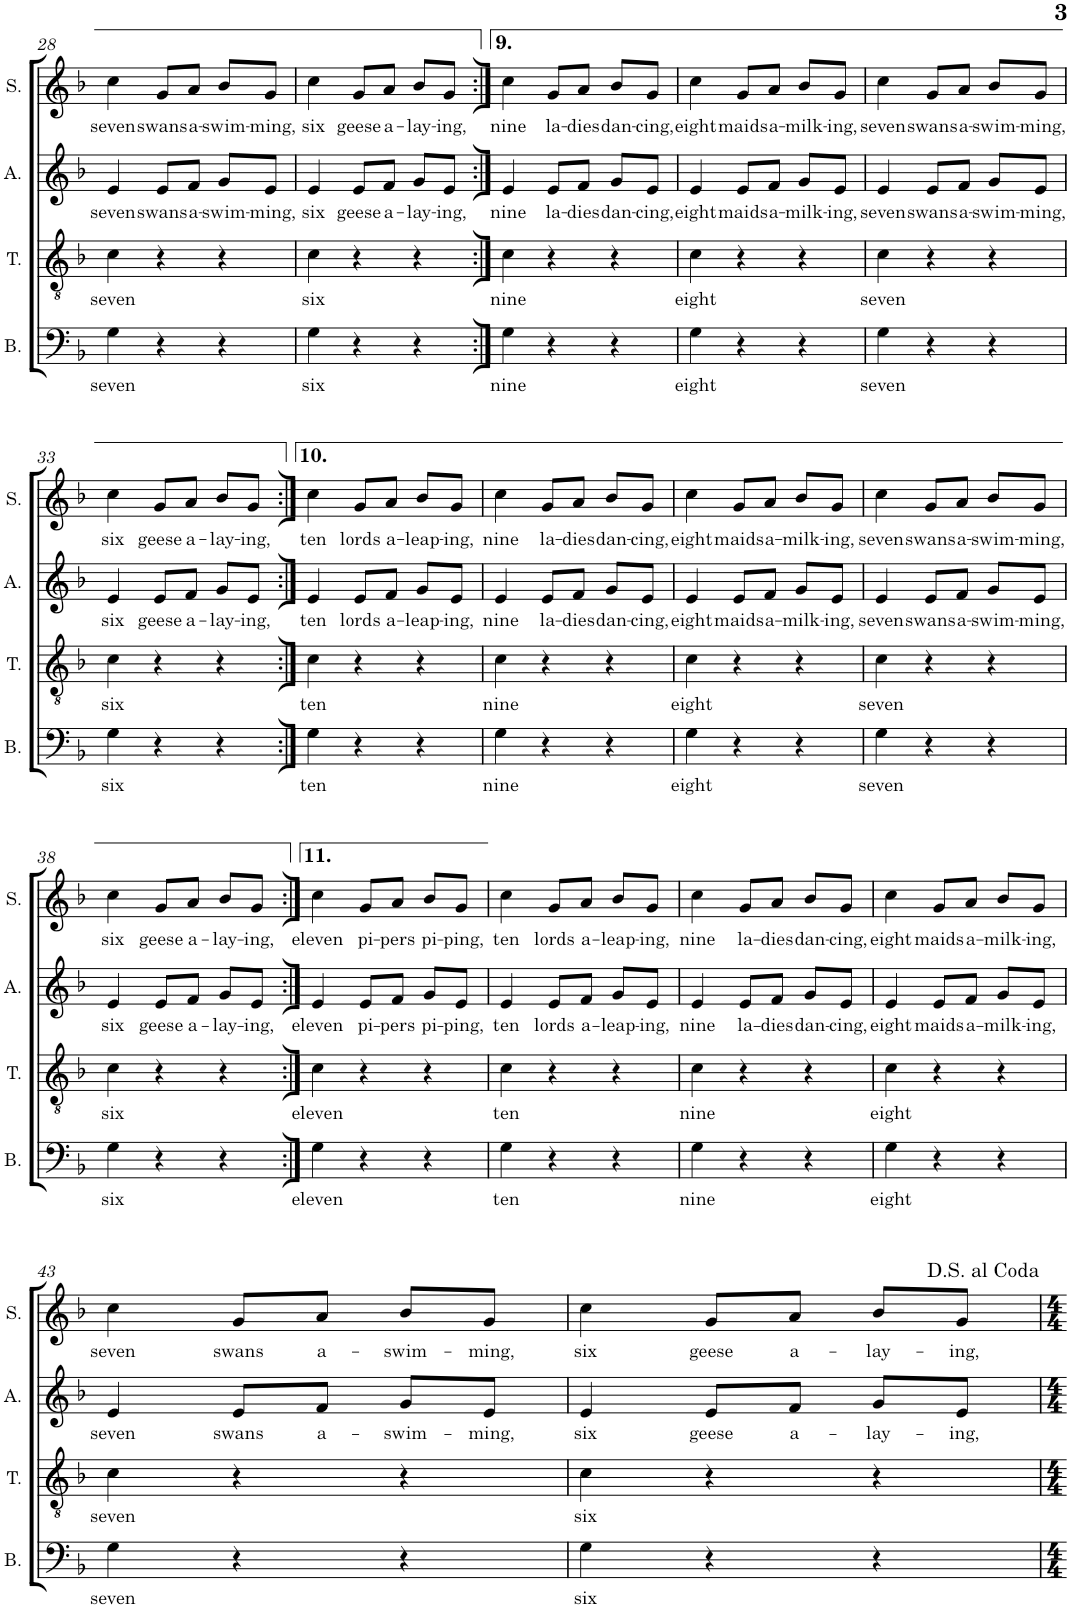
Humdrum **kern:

**kern	**text	**kern	**text	**kern	**text	**kern	**text
*part4	*part4	*part3	*part3	*part2	*part2	*part1	*part1
*staff4	*staff4	*staff3	*staff3	*staff2	*staff2	*staff1	*staff1
*I"B	*	*I"T.	*	*I"A.	*	*I"S.	*
*I'B.	*	*I'T.	*	*I'A.	*	*I'S.	*
!!LO:PB:g=z
*clefF4	*	*clefGv2	*	*clefG2	*	*clefG2	*
*k[b-]	*	*k[b-]	*	*k[b-]	*	*k[b-]	*
*M3/4	*	*M3/4	*	*M3/4	*	*M3/4	*
=28	=28	=28	=28	=28	=28	=28	=28
!	!LO:LY:b	!	!LO:LY:b	!	!LO:LY:b	!	!LO:LY:b
4G\	seven	4c\	seven	4e/	seven	4cc\	seven
!	!	!	!	!	!LO:LY:b	!	!LO:LY:b
4r	.	4r	.	8e/L	swans	8g/L	swans
!	!	!	!	!	!LO:LY:b	!	!LO:LY:b
.	.	.	.	8f/J	a-	8a/J	a-
!	!	!	!	!	!LO:LY:b	!	!LO:LY:b
4r	.	4r	.	8g/L	-swim-	8b-/L	-swim-
!	!	!	!	!	!LO:LY:b	!	!LO:LY:b
.	.	.	.	8e/J	-ming,	8g/J	-ming,
=29	=29	=29	=29	=29	=29	=29	=29
!	!LO:LY:b	!	!LO:LY:b	!	!LO:LY:b	!	!LO:LY:b
4G\	six	4c\	six	4e/	six	4cc\	six
!	!	!	!	!	!LO:LY:b	!	!LO:LY:b
4r	.	4r	.	8e/L	geese	8g/L	geese
!	!	!	!	!	!LO:LY:b	!	!LO:LY:b
.	.	.	.	8f/J	a-	8a/J	a-
!	!	!	!	!	!LO:LY:b	!	!LO:LY:b
4r	.	4r	.	8g/L	-lay-	8b-/L	-lay-
!	!	!	!	!	!LO:LY:b	!	!LO:LY:b
.	.	.	.	8e/J	-ing,	8g/J	-ing,
=30:|!	=30:|!	=30:|!	=30:|!	=30:|!	=30:|!	=30:|!	=30:|!
!	!LO:LY:b	!	!LO:LY:b	!	!LO:LY:b	!	!LO:LY:b
4G\	nine	4c\	nine	4e/	nine	4cc\	nine
!	!	!	!	!	!LO:LY:b	!	!LO:LY:b
4r	.	4r	.	8e/L	la-	8g/L	la-
!	!	!	!	!	!LO:LY:b	!	!LO:LY:b
.	.	.	.	8f/J	-dies	8a/J	-dies
!	!	!	!	!	!LO:LY:b	!	!LO:LY:b
4r	.	4r	.	8g/L	dan-	8b-/L	dan-
!	!	!	!	!	!LO:LY:b	!	!LO:LY:b
.	.	.	.	8e/J	-cing,	8g/J	-cing,
=31	=31	=31	=31	=31	=31	=31	=31
!	!LO:LY:b	!	!LO:LY:b	!	!LO:LY:b	!	!LO:LY:b
4G\	eight	4c\	eight	4e/	eight	4cc\	eight
!	!	!	!	!	!LO:LY:b	!	!LO:LY:b
4r	.	4r	.	8e/L	maids	8g/L	maids
!	!	!	!	!	!LO:LY:b	!	!LO:LY:b
.	.	.	.	8f/J	a-	8a/J	a-
!	!	!	!	!	!LO:LY:b	!	!LO:LY:b
4r	.	4r	.	8g/L	-milk-	8b-/L	-milk-
!	!	!	!	!	!LO:LY:b	!	!LO:LY:b
.	.	.	.	8e/J	-ing,	8g/J	-ing,
=32	=32	=32	=32	=32	=32	=32	=32
!	!LO:LY:b	!	!LO:LY:b	!	!LO:LY:b	!	!LO:LY:b
4G\	seven	4c\	seven	4e/	seven	4cc\	seven
!	!	!	!	!	!LO:LY:b	!	!LO:LY:b
4r	.	4r	.	8e/L	swans	8g/L	swans
!	!	!	!	!	!LO:LY:b	!	!LO:LY:b
.	.	.	.	8f/J	a-	8a/J	a-
!	!	!	!	!	!LO:LY:b	!	!LO:LY:b
4r	.	4r	.	8g/L	-swim-	8b-/L	-swim-
!	!	!	!	!	!LO:LY:b	!	!LO:LY:b
.	.	.	.	8e/J	-ming,	8g/J	-ming,
!!LO:LB:g=z
=33	=33	=33	=33	=33	=33	=33	=33
!	!LO:LY:b	!	!LO:LY:b	!	!LO:LY:b	!	!LO:LY:b
4G\	six	4c\	six	4e/	six	4cc\	six
!	!	!	!	!	!LO:LY:b	!	!LO:LY:b
4r	.	4r	.	8e/L	geese	8g/L	geese
!	!	!	!	!	!LO:LY:b	!	!LO:LY:b
.	.	.	.	8f/J	a-	8a/J	a-
!	!	!	!	!	!LO:LY:b	!	!LO:LY:b
4r	.	4r	.	8g/L	-lay-	8b-/L	-lay-
!	!	!	!	!	!LO:LY:b	!	!LO:LY:b
.	.	.	.	8e/J	-ing,	8g/J	-ing,
=34:|!	=34:|!	=34:|!	=34:|!	=34:|!	=34:|!	=34:|!	=34:|!
!	!LO:LY:b	!	!LO:LY:b	!	!LO:LY:b	!	!LO:LY:b
4G\	ten	4c\	ten	4e/	ten	4cc\	ten
!	!	!	!	!	!LO:LY:b	!	!LO:LY:b
4r	.	4r	.	8e/L	lords	8g/L	lords
!	!	!	!	!	!LO:LY:b	!	!LO:LY:b
.	.	.	.	8f/J	a-	8a/J	a-
!	!	!	!	!	!LO:LY:b	!	!LO:LY:b
4r	.	4r	.	8g/L	-leap-	8b-/L	-leap-
!	!	!	!	!	!LO:LY:b	!	!LO:LY:b
.	.	.	.	8e/J	-ing,	8g/J	-ing,
=35	=35	=35	=35	=35	=35	=35	=35
!	!LO:LY:b	!	!LO:LY:b	!	!LO:LY:b	!	!LO:LY:b
4G\	nine	4c\	nine	4e/	nine	4cc\	nine
!	!	!	!	!	!LO:LY:b	!	!LO:LY:b
4r	.	4r	.	8e/L	la-	8g/L	la-
!	!	!	!	!	!LO:LY:b	!	!LO:LY:b
.	.	.	.	8f/J	-dies	8a/J	-dies
!	!	!	!	!	!LO:LY:b	!	!LO:LY:b
4r	.	4r	.	8g/L	dan-	8b-/L	dan-
!	!	!	!	!	!LO:LY:b	!	!LO:LY:b
.	.	.	.	8e/J	-cing,	8g/J	-cing,
=36	=36	=36	=36	=36	=36	=36	=36
!	!LO:LY:b	!	!LO:LY:b	!	!LO:LY:b	!	!LO:LY:b
4G\	eight	4c\	eight	4e/	eight	4cc\	eight
!	!	!	!	!	!LO:LY:b	!	!LO:LY:b
4r	.	4r	.	8e/L	maids	8g/L	maids
!	!	!	!	!	!LO:LY:b	!	!LO:LY:b
.	.	.	.	8f/J	a-	8a/J	a-
!	!	!	!	!	!LO:LY:b	!	!LO:LY:b
4r	.	4r	.	8g/L	-milk-	8b-/L	-milk-
!	!	!	!	!	!LO:LY:b	!	!LO:LY:b
.	.	.	.	8e/J	-ing,	8g/J	-ing,
=37	=37	=37	=37	=37	=37	=37	=37
!	!LO:LY:b	!	!LO:LY:b	!	!LO:LY:b	!	!LO:LY:b
4G\	seven	4c\	seven	4e/	seven	4cc\	seven
!	!	!	!	!	!LO:LY:b	!	!LO:LY:b
4r	.	4r	.	8e/L	swans	8g/L	swans
!	!	!	!	!	!LO:LY:b	!	!LO:LY:b
.	.	.	.	8f/J	a-	8a/J	a-
!	!	!	!	!	!LO:LY:b	!	!LO:LY:b
4r	.	4r	.	8g/L	-swim-	8b-/L	-swim-
!	!	!	!	!	!LO:LY:b	!	!LO:LY:b
.	.	.	.	8e/J	-ming,	8g/J	-ming,
!!LO:LB:g=z
=38	=38	=38	=38	=38	=38	=38	=38
!	!LO:LY:b	!	!LO:LY:b	!	!LO:LY:b	!	!LO:LY:b
4G\	six	4c\	six	4e/	six	4cc\	six
!	!	!	!	!	!LO:LY:b	!	!LO:LY:b
4r	.	4r	.	8e/L	geese	8g/L	geese
!	!	!	!	!	!LO:LY:b	!	!LO:LY:b
.	.	.	.	8f/J	a-	8a/J	a-
!	!	!	!	!	!LO:LY:b	!	!LO:LY:b
4r	.	4r	.	8g/L	-lay-	8b-/L	-lay-
!	!	!	!	!	!LO:LY:b	!	!LO:LY:b
.	.	.	.	8e/J	-ing,	8g/J	-ing,
=39:|!	=39:|!	=39:|!	=39:|!	=39:|!	=39:|!	=39:|!	=39:|!
!	!LO:LY:b	!	!LO:LY:b	!	!LO:LY:b	!	!LO:LY:b
4G\	eleven	4c\	eleven	4e/	eleven	4cc\	eleven
!	!	!	!	!	!LO:LY:b	!	!LO:LY:b
4r	.	4r	.	8e/L	pi-	8g/L	pi-
!	!	!	!	!	!LO:LY:b	!	!LO:LY:b
.	.	.	.	8f/J	-pers	8a/J	-pers
!	!	!	!	!	!LO:LY:b	!	!LO:LY:b
4r	.	4r	.	8g/L	pi-	8b-/L	pi-
!	!	!	!	!	!LO:LY:b	!	!LO:LY:b
.	.	.	.	8e/J	-ping,	8g/J	-ping,
=40	=40	=40	=40	=40	=40	=40	=40
!	!LO:LY:b	!	!LO:LY:b	!	!LO:LY:b	!	!LO:LY:b
4G\	ten	4c\	ten	4e/	ten	4cc\	ten
!	!	!	!	!	!LO:LY:b	!	!LO:LY:b
4r	.	4r	.	8e/L	lords	8g/L	lords
!	!	!	!	!	!LO:LY:b	!	!LO:LY:b
.	.	.	.	8f/J	a-	8a/J	a-
!	!	!	!	!	!LO:LY:b	!	!LO:LY:b
4r	.	4r	.	8g/L	-leap-	8b-/L	-leap-
!	!	!	!	!	!LO:LY:b	!	!LO:LY:b
.	.	.	.	8e/J	-ing,	8g/J	-ing,
=41	=41	=41	=41	=41	=41	=41	=41
!	!LO:LY:b	!	!LO:LY:b	!	!LO:LY:b	!	!LO:LY:b
4G\	nine	4c\	nine	4e/	nine	4cc\	nine
!	!	!	!	!	!LO:LY:b	!	!LO:LY:b
4r	.	4r	.	8e/L	la-	8g/L	la-
!	!	!	!	!	!LO:LY:b	!	!LO:LY:b
.	.	.	.	8f/J	-dies	8a/J	-dies
!	!	!	!	!	!LO:LY:b	!	!LO:LY:b
4r	.	4r	.	8g/L	dan-	8b-/L	dan-
!	!	!	!	!	!LO:LY:b	!	!LO:LY:b
.	.	.	.	8e/J	-cing,	8g/J	-cing,
=42	=42	=42	=42	=42	=42	=42	=42
!	!LO:LY:b	!	!LO:LY:b	!	!LO:LY:b	!	!LO:LY:b
4G\	eight	4c\	eight	4e/	eight	4cc\	eight
!	!	!	!	!	!LO:LY:b	!	!LO:LY:b
4r	.	4r	.	8e/L	maids	8g/L	maids
!	!	!	!	!	!LO:LY:b	!	!LO:LY:b
.	.	.	.	8f/J	a-	8a/J	a-
!	!	!	!	!	!LO:LY:b	!	!LO:LY:b
4r	.	4r	.	8g/L	-milk-	8b-/L	-milk-
!	!	!	!	!	!LO:LY:b	!	!LO:LY:b
.	.	.	.	8e/J	-ing,	8g/J	-ing,
!!LO:LB:g=z
=43	=43	=43	=43	=43	=43	=43	=43
!	!LO:LY:b	!	!LO:LY:b	!	!LO:LY:b	!	!LO:LY:b
4G\	seven	4c\	seven	4e/	seven	4cc\	seven
!	!	!	!	!	!LO:LY:b	!	!LO:LY:b
4r	.	4r	.	8e/L	swans	8g/L	swans
!	!	!	!	!	!LO:LY:b	!	!LO:LY:b
.	.	.	.	8f/J	a-	8a/J	a-
!	!	!	!	!	!LO:LY:b	!	!LO:LY:b
4r	.	4r	.	8g/L	-swim-	8b-/L	-swim-
!	!	!	!	!	!LO:LY:b	!	!LO:LY:b
.	.	.	.	8e/J	-ming,	8g/J	-ming,
=44	=44	=44	=44	=44	=44	=44	=44
!	!LO:LY:b	!	!LO:LY:b	!	!LO:LY:b	!	!LO:LY:b
4G\	six	4c\	six	4e/	six	4cc\	six
!	!	!	!	!	!LO:LY:b	!	!LO:LY:b
4r	.	4r	.	8e/L	geese	8g/L	geese
!	!	!	!	!	!LO:LY:b	!	!LO:LY:b
.	.	.	.	8f/J	a-	8a/J	a-
!	!	!	!	!	!LO:LY:b	!	!LO:LY:b
4r	.	4r	.	8g/L	-lay-	8b-/L	-lay-
!	!	!	!	!	!LO:LY:b	!	!LO:LY:b
.	.	.	.	8e/J	-ing,	8g/J	-ing,
=	=	=	=	=	=	=	=
*-	*-	*-	*-	*-	*-	*-	*-
